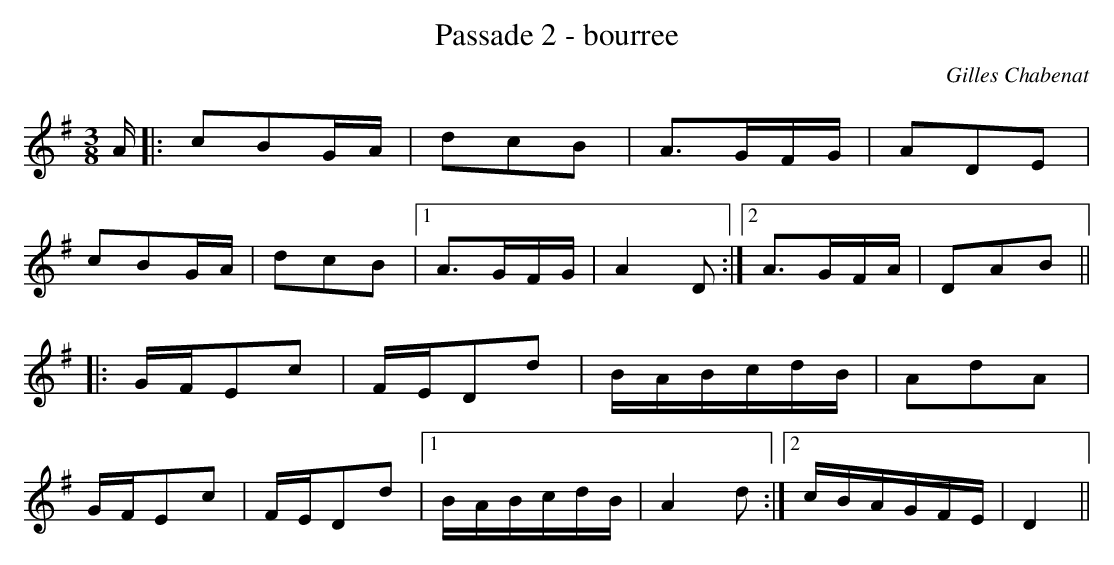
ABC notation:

X:1
T:Passade 2 - bourree
C:Gilles Chabenat
M:3/8
L:1/16
K:Dmixo
A|:c2B2GA|d2c2B2|A3GFG|A2D2E2|
c2B2GA|d2c2B2|1A3GFG|A4D2:|2A3GFA|D2A2B2||
|:GFE2c2|FED2d2|BABcdB|A2d2A2|
GFE2c2|FED2d2|1BABcdB|A4d2:|2cBAGFE|D4||
